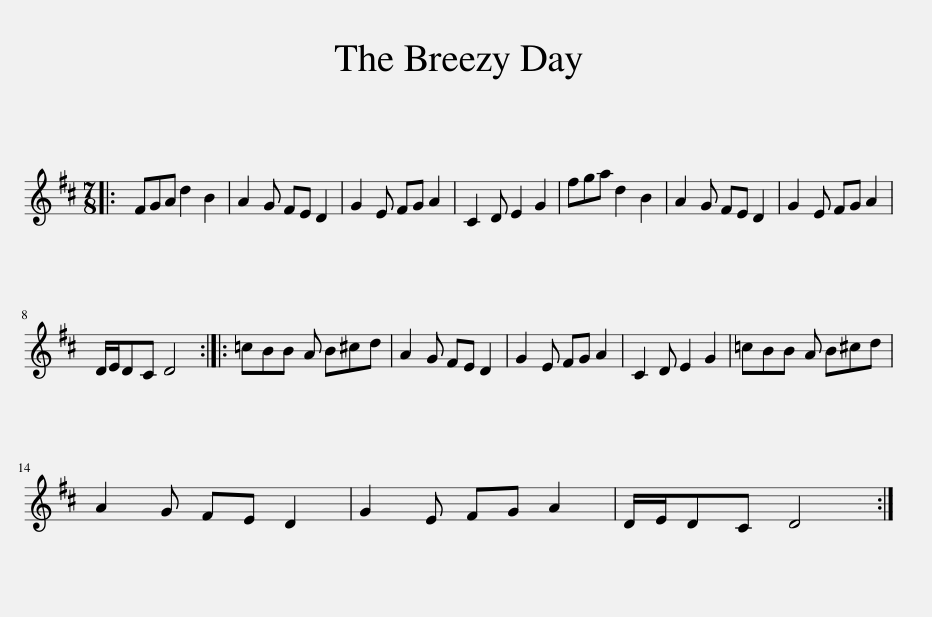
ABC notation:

X:1
L:1/8
M:7/8
I:linebreak $
K:D
V:1 treble
V:1
|: FGA d2 B2 | A2 G FE D2 | G2 E FG A2 | C2 D E2 G2 | fga d2 B2 | %5
 A2 G FE D2 | G2 E FG A2 |$ D/E/DC D4 :: =cBB A B^cd | A2 G FE D2 | %10
 G2 E FG A2 | C2 D E2 G2 | =cBB A B^cd |$ A2 G FE D2 | G2 E FG A2 | %15
 D/E/DC D4 :| %16
